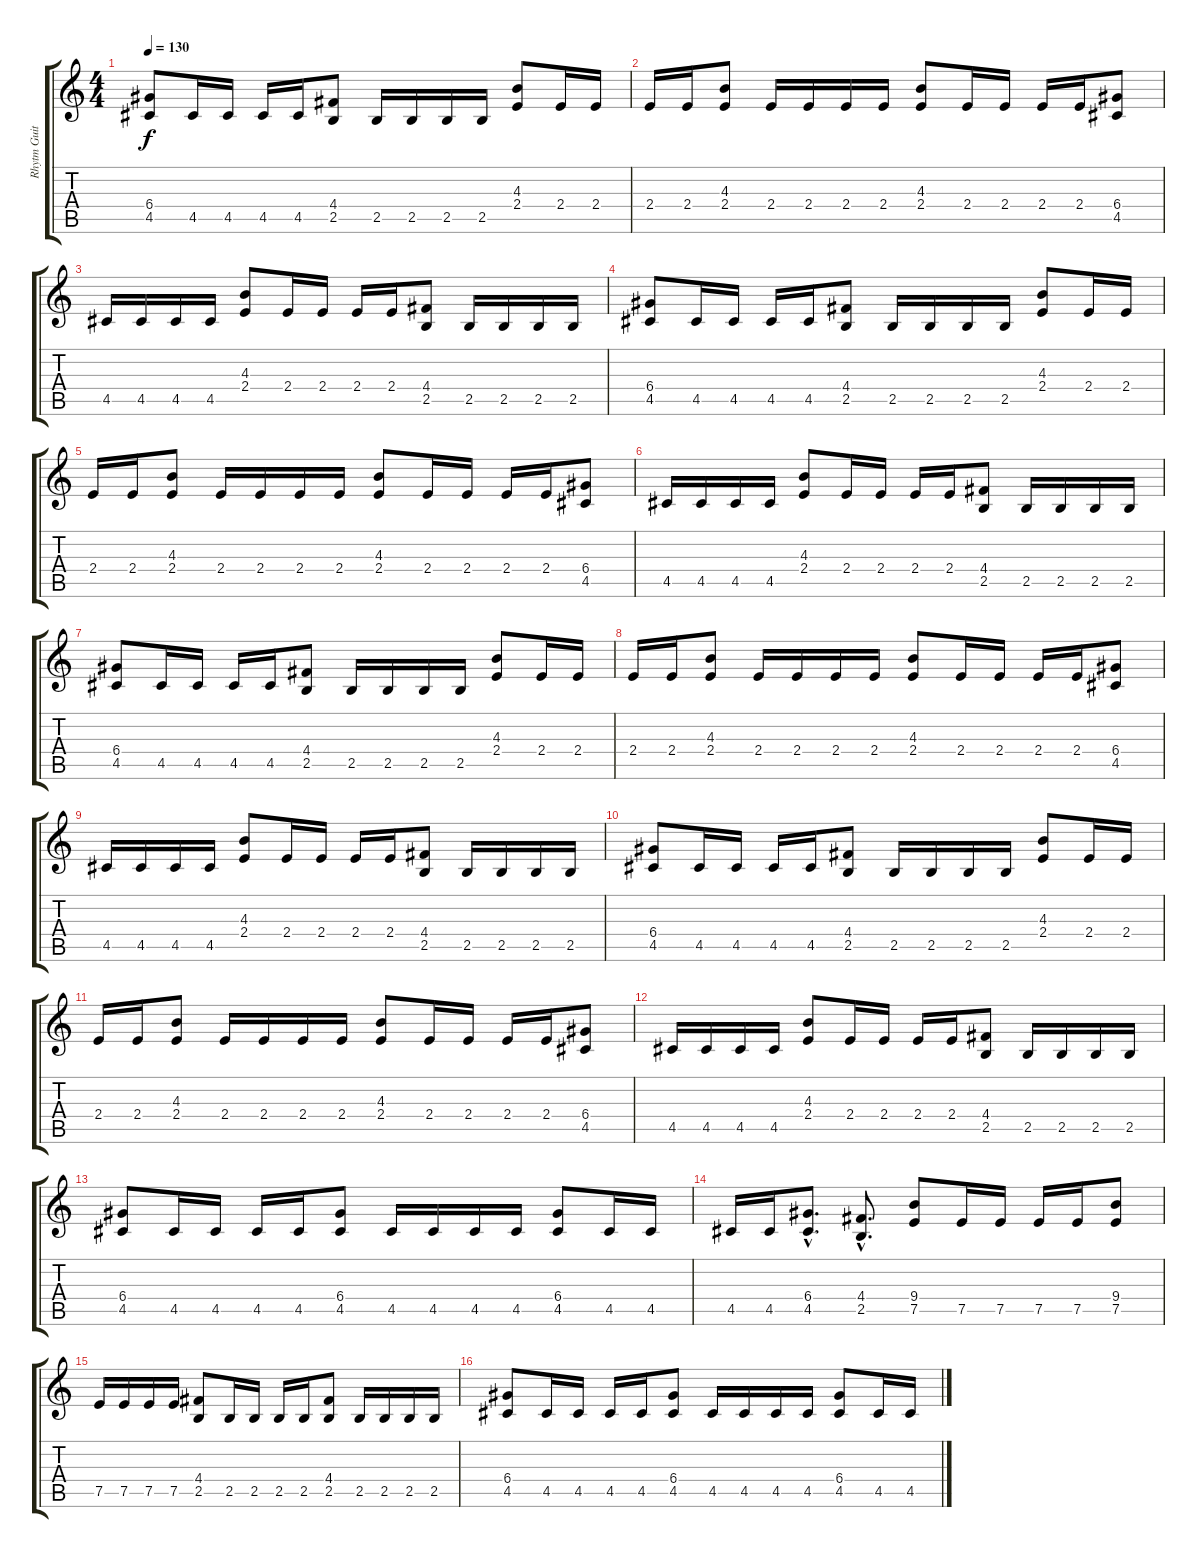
\track ("Rhytm Guitar" "Rhytm Guit") {instrument distortionguitar}
\staff {score tabs}
\tuning (E4 B3 G3 D3 A2 E2) {hide}
\ts (4 4)
\tempo 130
\clef g2
\ks c
(6.4 4.5).8{dy f instrument distortionguitar} 4.5.16 4.5.16 4.5.16 4.5.16 (4.4 2.5).8 2.5.16 2.5.16 2.5.16 2.5.16 (4.3 2.4).8 2.4.16 2.4.16 |
2.4.16 2.4.16 (4.3 2.4).8 2.4.16 2.4.16 2.4.16 2.4.16 (4.3 2.4).8 2.4.16 2.4.16 2.4.16 2.4.16 (6.4 4.5).8 |
4.5.16 4.5.16 4.5.16 4.5.16 (4.3 2.4).8 2.4.16 2.4.16 2.4.16 2.4.16 (4.4 2.5).8 2.5.16 2.5.16 2.5.16 2.5.16 |
(6.4 4.5).8 4.5.16 4.5.16 4.5.16 4.5.16 (4.4 2.5).8 2.5.16 2.5.16 2.5.16 2.5.16 (4.3 2.4).8 2.4.16 2.4.16 |
2.4.16 2.4.16 (4.3 2.4).8 2.4.16 2.4.16 2.4.16 2.4.16 (4.3 2.4).8 2.4.16 2.4.16 2.4.16 2.4.16 (6.4 4.5).8 |
4.5.16 4.5.16 4.5.16 4.5.16 (4.3 2.4).8 2.4.16 2.4.16 2.4.16 2.4.16 (4.4 2.5).8 2.5.16 2.5.16 2.5.16 2.5.16 |
(6.4 4.5).8 4.5.16 4.5.16 4.5.16 4.5.16 (4.4 2.5).8 2.5.16 2.5.16 2.5.16 2.5.16 (4.3 2.4).8 2.4.16 2.4.16 |
2.4.16 2.4.16 (4.3 2.4).8 2.4.16 2.4.16 2.4.16 2.4.16 (4.3 2.4).8 2.4.16 2.4.16 2.4.16 2.4.16 (6.4 4.5).8 |
4.5.16 4.5.16 4.5.16 4.5.16 (4.3 2.4).8 2.4.16 2.4.16 2.4.16 2.4.16 (4.4 2.5).8 2.5.16 2.5.16 2.5.16 2.5.16 |
(6.4 4.5).8 4.5.16 4.5.16 4.5.16 4.5.16 (4.4 2.5).8 2.5.16 2.5.16 2.5.16 2.5.16 (4.3 2.4).8 2.4.16 2.4.16 |
2.4.16 2.4.16 (4.3 2.4).8 2.4.16 2.4.16 2.4.16 2.4.16 (4.3 2.4).8 2.4.16 2.4.16 2.4.16 2.4.16 (6.4 4.5).8 |
4.5.16 4.5.16 4.5.16 4.5.16 (4.3 2.4).8 2.4.16 2.4.16 2.4.16 2.4.16 (4.4 2.5).8 2.5.16 2.5.16 2.5.16 2.5.16 |
(6.4 4.5).8 4.5.16 4.5.16 4.5.16 4.5.16 (6.4 4.5).8 4.5.16 4.5.16 4.5.16 4.5.16 (6.4 4.5).8 4.5.16 4.5.16 |
4.5.16 4.5.16 (6.4{hac} 4.5{hac}).8{d} (4.4{hac} 2.5{hac}).8{d} (9.4 7.5).8 7.5.16 7.5.16 7.5.16 7.5.16 (9.4 7.5).8 |
7.5.16 7.5.16 7.5.16 7.5.16 (4.4 2.5).8 2.5.16 2.5.16 2.5.16 2.5.16 (4.4 2.5).8 2.5.16 2.5.16 2.5.16 2.5.16 |
(6.4 4.5).8 4.5.16 4.5.16 4.5.16 4.5.16 (6.4 4.5).8 4.5.16 4.5.16 4.5.16 4.5.16 (6.4 4.5).8 4.5.16 4.5.16
